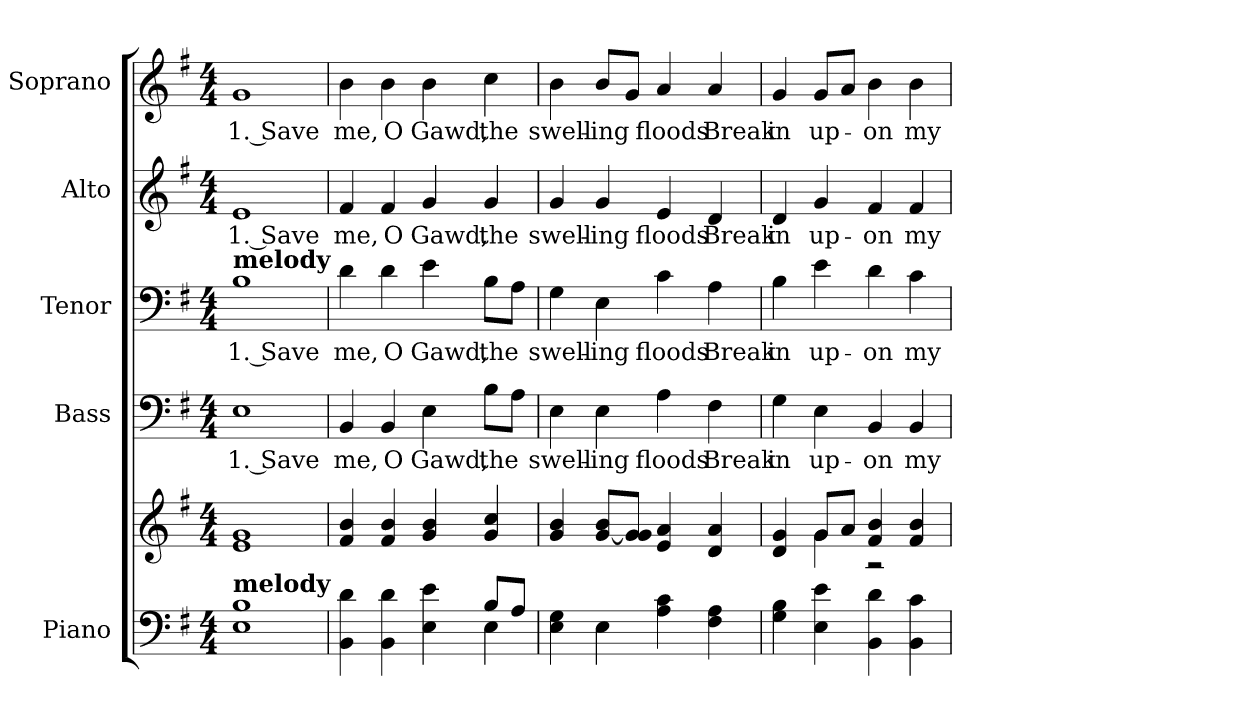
**kern	**kern	**kern	**text	**kern	**text	**kern	**text	**kern	**text
*part5	*part5	*part4	*part4	*part3	*part3	*part2	*part2	*part1	*part1
*staff6	*staff5	*staff4	*staff4	*staff3	*staff3	*staff2	*staff2	*staff1	*staff1
*I"Piano	*	*I"Bass	*	*I"Tenor	*	*I"Alto	*	*I"Soprano	*
*I'Pno.	*	*I'B.	*	*I'T.	*	*I'A.	*	*I'S.	*
!!LO:PB:g=z
*clefF4	*clefG2	*clefF4	*	*clefF4	*	*clefG2	*	*clefG2	*
*k[f#]	*k[f#]	*k[f#]	*	*k[f#]	*	*k[f#]	*	*k[f#]	*
*G:	*G:	*G:	*	*G:	*	*G:	*	*G:	*
*M4/4	*M4/4	*M4/4	*	*M4/4	*	*M4/4	*	*M4/4	*
*MM140	*MM140	*MM140	*	*MM140	*	*MM140	*	*MM140	*
=1	=1	=1	=1	=1	=1	=1	=1	=1	=1
!	!	!	!LO:LY:b:color=#000000	!	!	!	!	!	!
!	!	!	!	!	!LO:LY:b:color=#000000	!	!	!	!
!	!	!	!	!	!	!	!LO:LY:b:color=#000000	!	!
!	!	!	!	!LO:TX:a:B:t=melody	!	!	!	!	!
!LO:TX:a:B:t=melody	!	!	!	!	!	!	!	!	!
!	!	!	!	!	!	!	!	!	!LO:LY:b:color=#000000
1Ei 1Bi	1ei 1gi	1Ei	1. Save	1Bi	1. Save	1ei	1. Save	1gi	1. Save
=2	=2	=2	=2	=2	=2	=2	=2	=2	=2
*^	*	*	*	*	*	*	*	*	*
!	!	!	!	!LO:LY:b:color=#000000	!	!	!	!	!	!
!	!	!	!	!	!	!LO:LY:b:color=#000000	!	!	!	!
!	!	!	!	!	!	!	!	!LO:LY:b:color=#000000	!	!
!	!	!	!	!	!	!	!	!	!	!LO:LY:b:color=#000000
4BBi\ 4di	2ryy	4f#i/ 4bi	4BBi/	me,	4di\	me,	4f#i/	me,	4bi\	me,
!	!	!	!	!LO:LY:b:color=#000000	!	!	!	!	!	!
!	!	!	!	!	!	!LO:LY:b:color=#000000	!	!	!	!
!	!	!	!	!	!	!	!	!LO:LY:b:color=#000000	!	!
!	!	!	!	!	!	!	!	!	!	!LO:LY:b:color=#000000
4BBi\ 4di	.	4f#i/ 4bi	4BBi/	O	4di\	O	4f#i/	O	4bi\	O
!	!	!	!	!LO:LY:b:color=#000000	!	!	!	!	!	!
!	!	!	!	!	!	!LO:LY:b:color=#000000	!	!	!	!
!	!	!	!	!	!	!	!	!LO:LY:b:color=#000000	!	!
!	!	!	!	!	!	!	!	!	!	!LO:LY:b:color=#000000
4Ei\ 4ei	4ryy	4gi/ 4bi	4Ei\	Gawd,	4ei\	Gawd,	4gi/	Gawd,	4bi\	Gawd,
!	!	!	!	!LO:LY:b:color=#000000	!	!	!	!	!	!
!	!	!	!	!	!	!LO:LY:b:color=#000000	!	!	!	!
!	!	!	!	!	!	!	!	!LO:LY:b:color=#000000	!	!
!	!	!	!	!	!	!	!	!	!	!LO:LY:b:color=#000000
8Bi/L	4Ei\	4gi/ 4cci	8Bi\L	the	8Bi\L	the	4gi/	the	4cci\	the
8Ai/J	.	.	8Ai\J	.	8Ai\J	.	.	.	.	.
*v	*v	*	*	*	*	*	*	*	*	*
=3	=3	=3	=3	=3	=3	=3	=3	=3	=3
*	*^	*	*	*	*	*	*	*	*
!	!	!	!	!LO:LY:b:color=#000000	!	!	!	!	!	!
!	!	!	!	!	!	!LO:LY:b:color=#000000	!	!	!	!
!	!	!	!	!	!	!	!	!LO:LY:b:color=#000000	!	!
!	!	!	!	!	!	!	!	!	!	!LO:LY:b:color=#000000
4Ei\ 4Gi	4gi/ 4bi	4ryy	4Ei\	swell-	4Gi\	swell-	4gi/	swell-	4bi\	swell-
!	!	!	!	!LO:LY:b:color=#000000	!	!	!	!	!	!
!	!	!	!	!	!	!LO:LY:b:color=#000000	!	!	!	!
!	!	!	!	!	!	!	!	!LO:LY:b:color=#000000	!	!
!	!	!	!	!	!	!	!	!	!	!LO:LY:b:color=#000000
4Ei\	4ryy	[<8gi/ 8biL	4Ei\	-ing	4Ei\	-ing	4gi/	-ing	8bi/L	-ing
.	.	8gi/] 8giJ	.	.	.	.	.	.	8gi/J	.
!	!	!	!	!LO:LY:b:color=#000000	!	!	!	!	!	!
!	!	!	!	!	!	!LO:LY:b:color=#000000	!	!	!	!
!	!	!	!	!	!	!	!	!LO:LY:b:color=#000000	!	!
!	!	!	!	!	!	!	!	!	!	!LO:LY:b:color=#000000
4Ai\ 4ci	4ei/ 4ai	2ryy	4Ai\	floods	4ci\	floods	4ei/	floods	4ai/	floods
!	!	!	!	!LO:LY:b:color=#000000	!	!	!	!	!	!
!	!	!	!	!	!	!LO:LY:b:color=#000000	!	!	!	!
!	!	!	!	!	!	!	!	!LO:LY:b:color=#000000	!	!
!	!	!	!	!	!	!	!	!	!	!LO:LY:b:color=#000000
4F#i\ 4Ai	4di/ 4ai	.	4F#i\	Break	4Ai\	Break	4di/	Break	4ai/	Break
=4	=4	=4	=4	=4	=4	=4	=4	=4	=4	=4
!	!	!	!	!LO:LY:b:color=#000000	!	!	!	!	!	!
!	!	!	!	!	!	!LO:LY:b:color=#000000	!	!	!	!
!	!	!	!	!	!	!	!	!LO:LY:b:color=#000000	!	!
!	!	!	!	!	!	!	!	!	!	!LO:LY:b:color=#000000
4Gi\ 4Bi	4di/ 4gi	4ryy	4Gi\	in	4Bi\	in	4di/	in	4gi/	in
!	!	!	!	!LO:LY:b:color=#000000	!	!	!	!	!	!
!	!	!	!	!	!	!LO:LY:b:color=#000000	!	!	!	!
!	!	!	!	!	!	!	!	!LO:LY:b:color=#000000	!	!
!	!	!	!	!	!	!	!	!	!	!LO:LY:b:color=#000000
4Ei\ 4ei	8gi/L	4gi\	4Ei\	up-	4ei\	up-	4gi/	up-	8gi/L	up-
.	8ai/J	.	.	.	.	.	.	.	8ai/J	.
!	!	!	!	!LO:LY:b:color=#000000	!	!	!	!	!	!
!	!	!	!	!	!	!LO:LY:b:color=#000000	!	!	!	!
!	!	!	!	!	!	!	!	!LO:LY:b:color=#000000	!	!
!	!	!	!	!	!	!	!	!	!	!LO:LY:b:color=#000000
4BBi\ 4di	4f#i/ 4bi	2r	4BBi/	-on	4di\	-on	4f#i/	-on	4bi\	-on
!	!	!	!	!LO:LY:b:color=#000000	!	!	!	!	!	!
!	!	!	!	!	!	!LO:LY:b:color=#000000	!	!	!	!
!	!	!	!	!	!	!	!	!LO:LY:b:color=#000000	!	!
!	!	!	!	!	!	!	!	!	!	!LO:LY:b:color=#000000
4BBi\ 4ci	4f#i/ 4bi	.	4BBi/	my	4ci\	my	4f#i/	my	4bi\	my
*	*v	*v	*	*	*	*	*	*	*	*
=	=	=	=	=	=	=	=	=	=
*-	*-	*-	*-	*-	*-	*-	*-	*-	*-
